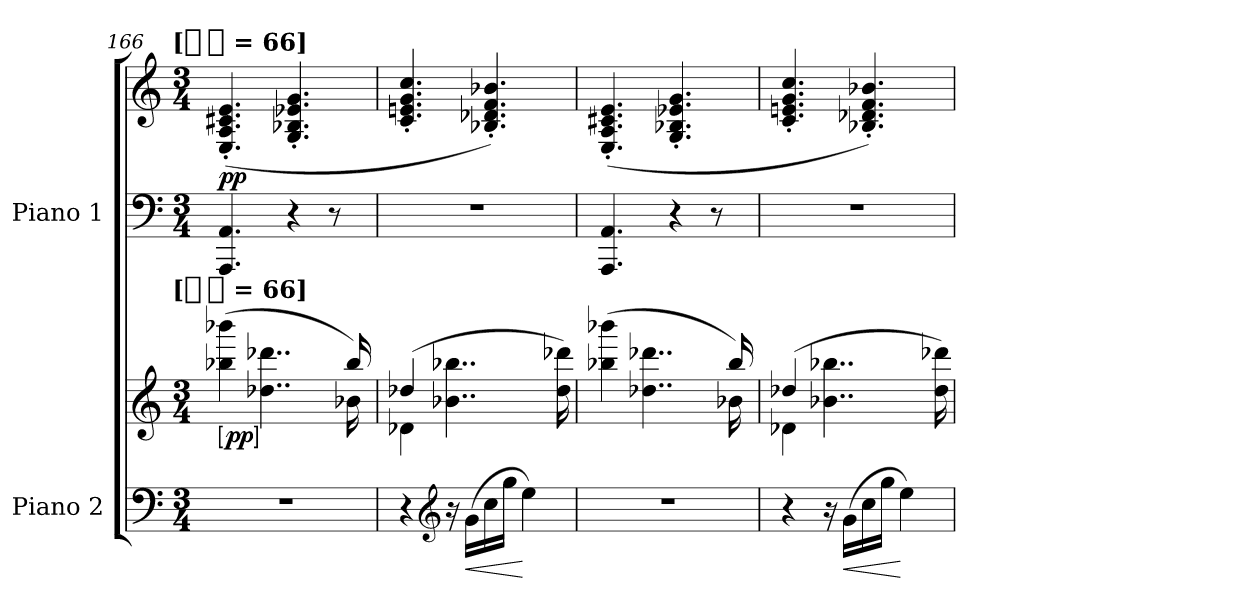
**kern	**dynam	**kern	**dynam	**kern	**kern	**dynam
*part4	*part4	*part3	*part3	*part2	*part1	*part1
*staff4	*staff4	*staff3	*staff3	*staff2	*staff1	*staff1
*I"Piano 2	*	*	*	*I"Piano 1	*	*
*I'Pno. 2	*	*	*	*I'Pno. 1	*	*
*clefF4	*	*clefG2	*	*clefF4	*clefG2	*
*k[]	*	*k[]	*	*k[]	*k[]	*
*C:	*	*C:	*	*C:	*C:	*
!!LO:TX:omd:t=[[half-dot] = 66]
*M3/4	*	*M3/4	*	*M3/4	*M3/4	*
*MM198	*	*MM198	*	*MM198	*MM198	*
=166	=166	=166	=166	=166	=166	=166
*	*	*^	*	*	*	*
!	!	!LO:TX:t=[[half-dot] = 66]	!	!	!	!	!
!	!	!	!	!LO:DY:ed=brack	!	!	!
4%3r	.	(<4bb-X 4bbb-X	4ryy	pp	4.AAA 4.AA	(>4.E'>/ 4.A'>/ 4.c#X'>/ 4.e'>/	pp
.	.	4..dd-X 4..ddd-X	4.ryy	.	.	.	.
.	.	.	.	.	4r	4.G'>/ 4.B-X'>/ 4.e-X'>/ 4.g'>/	.
.	.	.	16ryy	.	8r	.	.
.	.	16bb-)	16b-X	.	.	.	.
=167	=167	=167	=167	=167	=167	=167	=167
4r	.	(4dd-X	4d-X	.	4%3r	4.c'> 4.en'> 4.g'> 4.cc'>	.
*clefG2	*	*	*	*	*	*	*
16r	.	4..b-X 4..bb-X	4ryy	.	.	.	.
!	!LO:HP:b	!	!	!	!	!	!
(16gLL	<	.	.	.	.	.	.
16cc	.	.	.	.	.	4.B-X'> 4.d-X'> 4.f'> 4.b-X'>)	.
16ggJJ	.	.	.	.	.	.	.
4ee)	[	.	4ryy	.	.	.	.
.	.	16dd- 16ddd-X)	.	.	.	.	.
=168	=168	=168	=168	=168	=168	=168	=168
4%3r	.	(<4bb-X 4bbb-X	4ryy	.	4.AAA 4.AA	(>4.E'>/ 4.A'>/ 4.c#X'>/ 4.e'>/	.
.	.	4..dd-X 4..ddd-X	4.ryy	.	.	.	.
.	.	.	.	.	4r	4.G'>/ 4.B-X'>/ 4.e-X'>/ 4.g'>/	.
.	.	.	16ryy	.	8r	.	.
.	.	16bb-)	16b-X	.	.	.	.
=169	=169	=169	=169	=169	=169	=169	=169
4r	.	(4dd-X	4d-X	.	4%3r	4.c'> 4.en'> 4.g'> 4.cc'>	.
16r	.	4..b-X 4..bb-X	4ryy	.	.	.	.
!	!LO:HP:b	!	!	!	!	!	!
(16gLL	<	.	.	.	.	.	.
16cc	.	.	.	.	.	4.B-X'> 4.d-X'> 4.f'> 4.b-X'>)	.
16ggJJ	.	.	.	.	.	.	.
4ee)	[	.	4ryy	.	.	.	.
.	.	16dd- 16ddd-X)	.	.	.	.	.
*	*	*v	*v	*	*	*	*
=	=	=	=	=	=	=
*-	*-	*-	*-	*-	*-	*-
